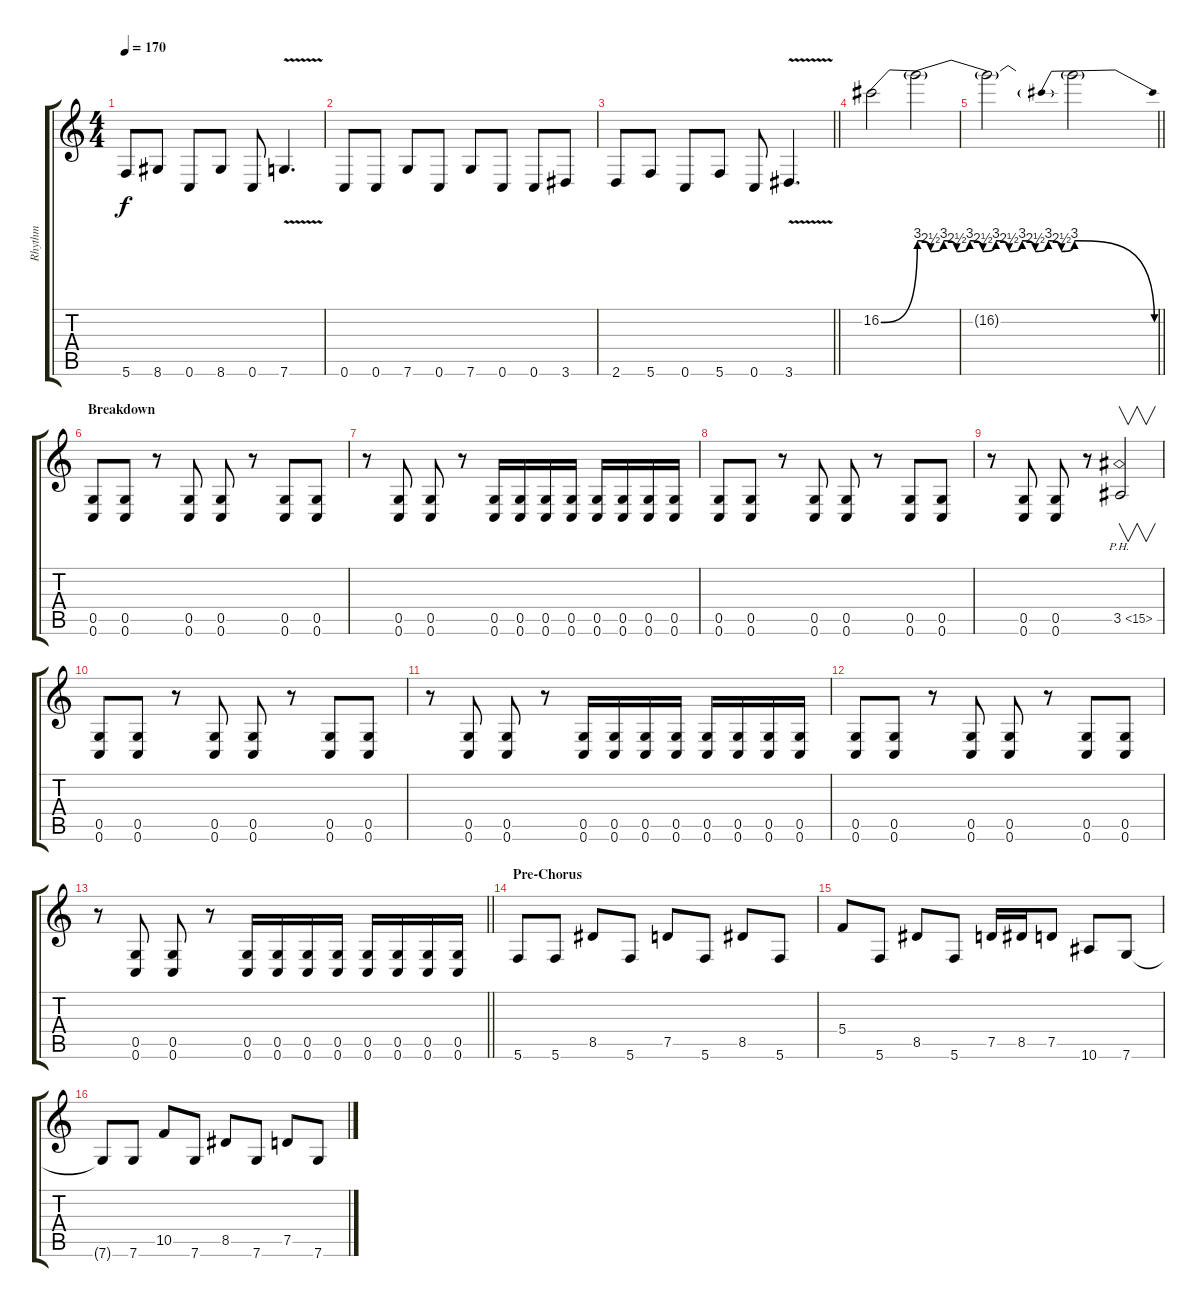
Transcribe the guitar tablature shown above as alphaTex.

\track ("Rhythm" "Rhythm") {instrument distortionguitar}
\staff {score tabs}
\tuning (D4 A3 F3 C3 G2 C2) {hide}
\ts (4 4)
\tempo 170
\clef g2
\ks c
5.6.8{dy f} 8.6.8 0.6.8 8.6.8 0.6.8 7.6{v}.4{d} |
0.6.8 0.6.8 7.6.8 0.6.8 7.6.8 0.6.8 0.6.8 3.6.8 |
\barLineRight lightlight
2.6.8 5.6.8 0.6.8 5.6.8 0.6.8 3.6{v}.4{d} |
16.2{be (bend 0 0 60 12)}.2 16.2{be (custom 0 12 5 10 10 12 15 10 20 12 25 10 30 12 35 10 40 12 45 10 50 12 55 10 60 12) t}.2 |
\barLineRight lightlight
16.2{t}.2 16.2{be (prebendrelease 0 12 60 0) t}.2 |
\section ("" "Breakdown")
(0.5 0.6).8 (0.5 0.6).8 r.8 (0.5 0.6).8 (0.5 0.6).8 r.8 (0.5 0.6).8 (0.5 0.6).8 |
r.8 (0.5 0.6).8 (0.5 0.6).8 r.8 (0.5 0.6).16 (0.5 0.6).16 (0.5 0.6).16 (0.5 0.6).16 (0.5 0.6).16 (0.5 0.6).16 (0.5 0.6).16 (0.5 0.6).16 |
(0.5 0.6).8 (0.5 0.6).8 r.8 (0.5 0.6).8 (0.5 0.6).8 r.8 (0.5 0.6).8 (0.5 0.6).8 |
r.8 (0.5 0.6).8 (0.5 0.6).8 r.8 3.5{ph 12}.2{v} |
(0.5 0.6).8 (0.5 0.6).8 r.8 (0.5 0.6).8 (0.5 0.6).8 r.8 (0.5 0.6).8 (0.5 0.6).8 |
r.8 (0.5 0.6).8 (0.5 0.6).8 r.8 (0.5 0.6).16 (0.5 0.6).16 (0.5 0.6).16 (0.5 0.6).16 (0.5 0.6).16 (0.5 0.6).16 (0.5 0.6).16 (0.5 0.6).16 |
(0.5 0.6).8 (0.5 0.6).8 r.8 (0.5 0.6).8 (0.5 0.6).8 r.8 (0.5 0.6).8 (0.5 0.6).8 |
\barLineRight lightlight
r.8 (0.5 0.6).8 (0.5 0.6).8 r.8 (0.5 0.6).16 (0.5 0.6).16 (0.5 0.6).16 (0.5 0.6).16 (0.5 0.6).16 (0.5 0.6).16 (0.5 0.6).16 (0.5 0.6).16 |
\section ("" "Pre-Chorus")
5.6.8 5.6.8 8.5.8 5.6.8 7.5.8 5.6.8 8.5.8 5.6.8 |
5.4.8 5.6.8 8.5.8 5.6.8 7.5.16 8.5.16 7.5.8 10.6.8 7.6.8 |
7.6{t}.8 7.6.8 10.5.8 7.6.8 8.5.8 7.6.8 7.5.8 7.6.8
